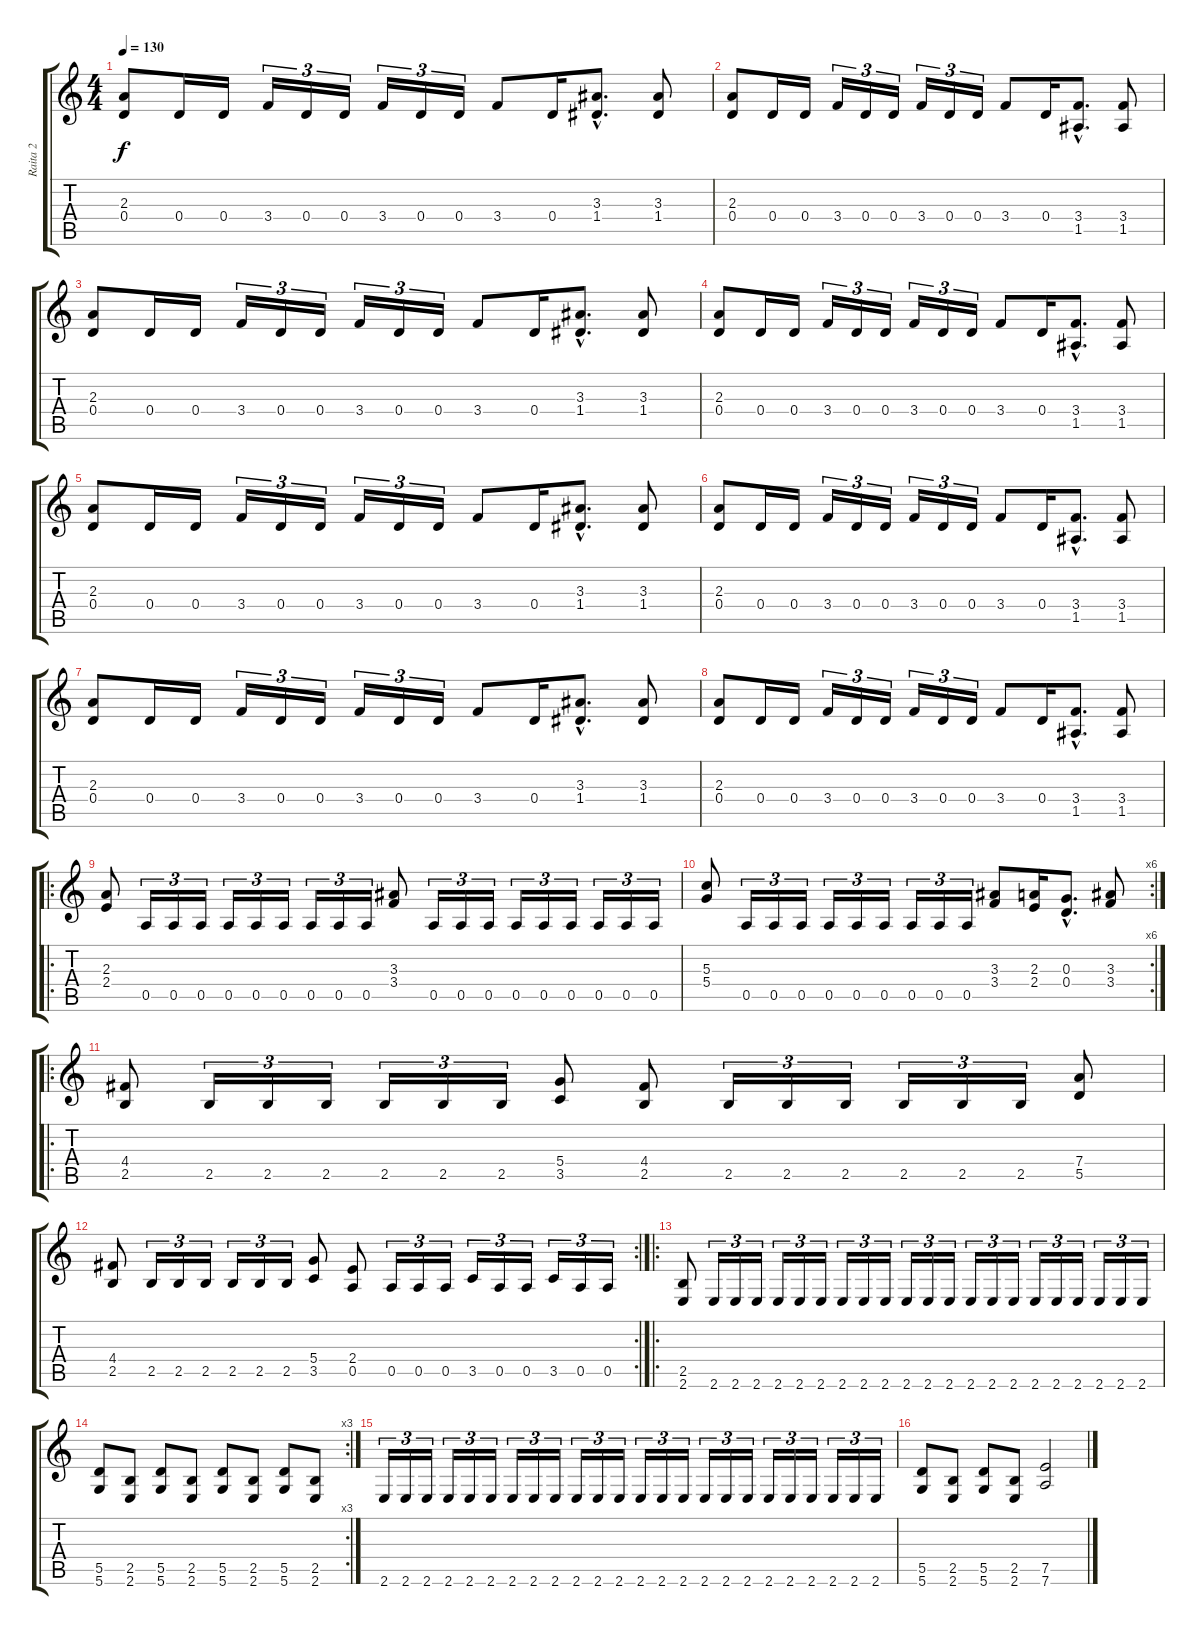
\track ("Raita 2" "Raita 2") {instrument overdrivenguitar}
\staff {score tabs}
\tuning (E4 B3 G3 D3 A2 D2) {hide}
\ts (4 4)
\tempo 130
\clef g2
\ks c
(2.3 0.4).8{dy f instrument overdrivenguitar} 0.4.16 0.4.16 3.4.16{tu (3 2)} 0.4.16{tu (3 2)} 0.4.16{tu (3 2)} 3.4.16{tu (3 2)} 0.4.16{tu (3 2)} 0.4.16{tu (3 2)} 3.4.8 0.4.16 (3.3{hac} 1.4{hac}).8{d} (3.3 1.4).8 |
(2.3 0.4).8 0.4.16 0.4.16 3.4.16{tu (3 2)} 0.4.16{tu (3 2)} 0.4.16{tu (3 2)} 3.4.16{tu (3 2)} 0.4.16{tu (3 2)} 0.4.16{tu (3 2)} 3.4.8 0.4.16 (3.4{hac} 1.5{hac}).8{d} (3.4 1.5).8 |
(2.3 0.4).8 0.4.16 0.4.16 3.4.16{tu (3 2)} 0.4.16{tu (3 2)} 0.4.16{tu (3 2)} 3.4.16{tu (3 2)} 0.4.16{tu (3 2)} 0.4.16{tu (3 2)} 3.4.8 0.4.16 (3.3{hac} 1.4{hac}).8{d} (3.3 1.4).8 |
(2.3 0.4).8 0.4.16 0.4.16 3.4.16{tu (3 2)} 0.4.16{tu (3 2)} 0.4.16{tu (3 2)} 3.4.16{tu (3 2)} 0.4.16{tu (3 2)} 0.4.16{tu (3 2)} 3.4.8 0.4.16 (3.4{hac} 1.5{hac}).8{d} (3.4 1.5).8 |
(2.3 0.4).8 0.4.16 0.4.16 3.4.16{tu (3 2)} 0.4.16{tu (3 2)} 0.4.16{tu (3 2)} 3.4.16{tu (3 2)} 0.4.16{tu (3 2)} 0.4.16{tu (3 2)} 3.4.8 0.4.16 (3.3{hac} 1.4{hac}).8{d} (3.3 1.4).8 |
(2.3 0.4).8 0.4.16 0.4.16 3.4.16{tu (3 2)} 0.4.16{tu (3 2)} 0.4.16{tu (3 2)} 3.4.16{tu (3 2)} 0.4.16{tu (3 2)} 0.4.16{tu (3 2)} 3.4.8 0.4.16 (3.4{hac} 1.5{hac}).8{d} (3.4 1.5).8 |
(2.3 0.4).8 0.4.16 0.4.16 3.4.16{tu (3 2)} 0.4.16{tu (3 2)} 0.4.16{tu (3 2)} 3.4.16{tu (3 2)} 0.4.16{tu (3 2)} 0.4.16{tu (3 2)} 3.4.8 0.4.16 (3.3{hac} 1.4{hac}).8{d} (3.3 1.4).8 |
(2.3 0.4).8 0.4.16 0.4.16 3.4.16{tu (3 2)} 0.4.16{tu (3 2)} 0.4.16{tu (3 2)} 3.4.16{tu (3 2)} 0.4.16{tu (3 2)} 0.4.16{tu (3 2)} 3.4.8 0.4.16 (3.4{hac} 1.5{hac}).8{d} (3.4 1.5).8 |
\ro
(2.3 2.4).8 0.5.16{tu (3 2)} 0.5.16{tu (3 2)} 0.5.16{tu (3 2)} 0.5.16{tu (3 2)} 0.5.16{tu (3 2)} 0.5.16{tu (3 2)} 0.5.16{tu (3 2)} 0.5.16{tu (3 2)} 0.5.16{tu (3 2)} (3.3 3.4).8 0.5.16{tu (3 2)} 0.5.16{tu (3 2)} 0.5.16{tu (3 2)} 0.5.16{tu (3 2)} 0.5.16{tu (3 2)} 0.5.16{tu (3 2)} 0.5.16{tu (3 2)} 0.5.16{tu (3 2)} 0.5.16{tu (3 2)} |
\rc 6
(5.3 5.4).8 0.5.16{tu (3 2)} 0.5.16{tu (3 2)} 0.5.16{tu (3 2)} 0.5.16{tu (3 2)} 0.5.16{tu (3 2)} 0.5.16{tu (3 2)} 0.5.16{tu (3 2)} 0.5.16{tu (3 2)} 0.5.16{tu (3 2)} (3.3 3.4).8 (2.3 2.4).16 (0.3{hac} 0.4{hac}).8{d} (3.3 3.4).8 |
\ro
(4.4 2.5).8 2.5.16{tu (3 2)} 2.5.16{tu (3 2)} 2.5.16{tu (3 2)} 2.5.16{tu (3 2)} 2.5.16{tu (3 2)} 2.5.16{tu (3 2)} (5.4 3.5).8 (4.4 2.5).8 2.5.16{tu (3 2)} 2.5.16{tu (3 2)} 2.5.16{tu (3 2)} 2.5.16{tu (3 2)} 2.5.16{tu (3 2)} 2.5.16{tu (3 2)} (7.4 5.5).8 |
\rc 2
(4.4 2.5).8 2.5.16{tu (3 2)} 2.5.16{tu (3 2)} 2.5.16{tu (3 2)} 2.5.16{tu (3 2)} 2.5.16{tu (3 2)} 2.5.16{tu (3 2)} (5.4 3.5).8 (2.4 0.5).8 0.5.16{tu (3 2)} 0.5.16{tu (3 2)} 0.5.16{tu (3 2)} 3.5.16{tu (3 2)} 0.5.16{tu (3 2)} 0.5.16{tu (3 2)} 3.5.16{tu (3 2)} 0.5.16{tu (3 2)} 0.5.16{tu (3 2)} |
\ro
(2.5 2.6).8 2.6.16{tu (3 2)} 2.6.16{tu (3 2)} 2.6.16{tu (3 2)} 2.6.16{tu (3 2)} 2.6.16{tu (3 2)} 2.6.16{tu (3 2)} 2.6.16{tu (3 2)} 2.6.16{tu (3 2)} 2.6.16{tu (3 2)} 2.6.16{tu (3 2)} 2.6.16{tu (3 2)} 2.6.16{tu (3 2)} 2.6.16{tu (3 2)} 2.6.16{tu (3 2)} 2.6.16{tu (3 2)} 2.6.16{tu (3 2)} 2.6.16{tu (3 2)} 2.6.16{tu (3 2)} 2.6.16{tu (3 2)} 2.6.16{tu (3 2)} 2.6.16{tu (3 2)} |
\rc 3
(5.5 5.6).8 (2.5 2.6).8 (5.5 5.6).8 (2.5 2.6).8 (5.5 5.6).8 (2.5 2.6).8 (5.5 5.6).8 (2.5 2.6).8 |
2.6.16{tu (3 2)} 2.6.16{tu (3 2)} 2.6.16{tu (3 2)} 2.6.16{tu (3 2)} 2.6.16{tu (3 2)} 2.6.16{tu (3 2)} 2.6.16{tu (3 2)} 2.6.16{tu (3 2)} 2.6.16{tu (3 2)} 2.6.16{tu (3 2)} 2.6.16{tu (3 2)} 2.6.16{tu (3 2)} 2.6.16{tu (3 2)} 2.6.16{tu (3 2)} 2.6.16{tu (3 2)} 2.6.16{tu (3 2)} 2.6.16{tu (3 2)} 2.6.16{tu (3 2)} 2.6.16{tu (3 2)} 2.6.16{tu (3 2)} 2.6.16{tu (3 2)} 2.6.16{tu (3 2)} 2.6.16{tu (3 2)} 2.6.16{tu (3 2)} |
(5.5 5.6).8 (2.5 2.6).8 (5.5 5.6).8 (2.5 2.6).8 (7.5 7.6).2
